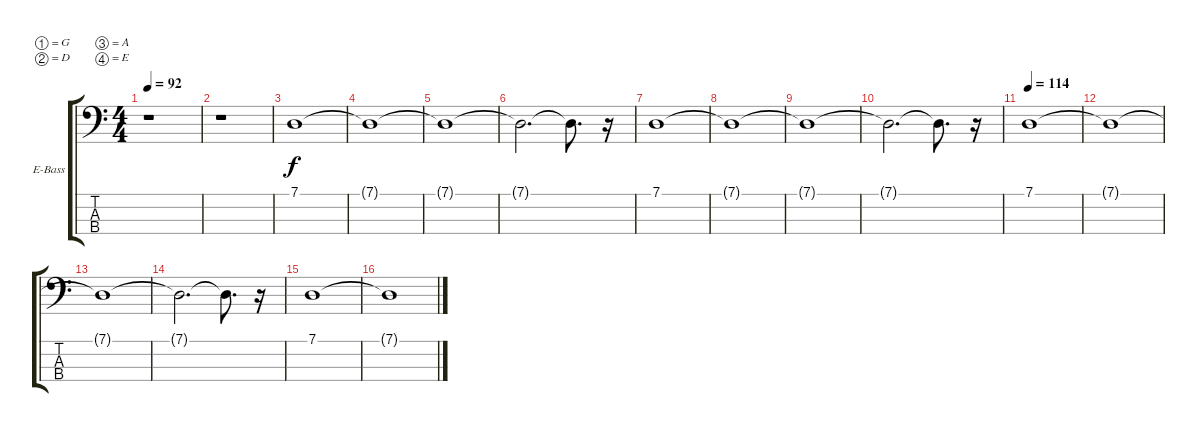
\bracketExtendMode groupsimilarinstruments
\firstSystemTrackNameOrientation horizontal
\otherSystemsTrackNameOrientation horizontal
\track ("Basse" "E-Bass") {instrument electricbassfinger}
\staff {score tabs}
\tuning (G1 D1 A0 E0)
\ts (4 4)
\tempo 92
\clef f4
\ks c
r.1{dy f} |
r.1 |
7.1.1 |
7.1{t}.1 |
7.1{t}.1 |
7.1{t}.2{d} 7.1{t}.8{d} r.16 |
7.1.1 |
7.1{t}.1 |
7.1{t}.1 |
7.1{t}.2{d} 7.1{t}.8{d} r.16 |
\tempo 114
7.1.1 |
7.1{t}.1 |
7.1{t}.1 |
7.1{t}.2{d} 7.1{t}.8{d} r.16 |
7.1.1 |
7.1{t}.1
